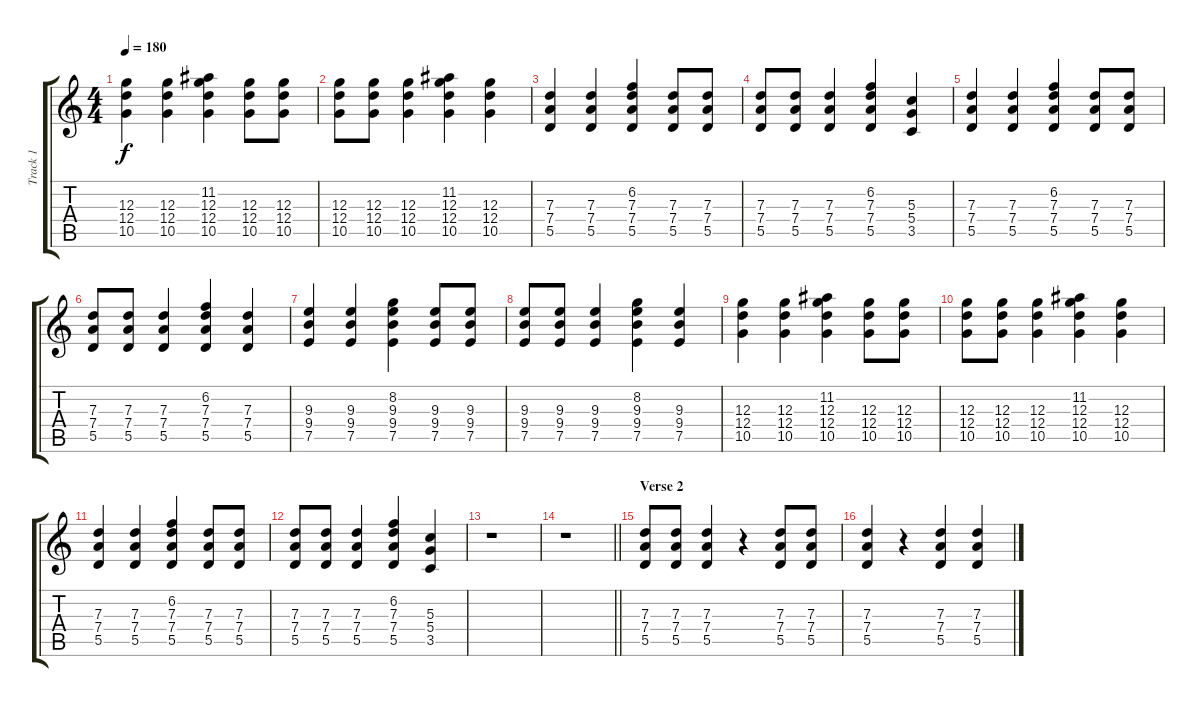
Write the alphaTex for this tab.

\track ("Track 1" "Track 1") {instrument overdrivenguitar}
\staff {score tabs}
\tuning (E4 B3 G3 D3 A2 E2) {hide}
\ts (4 4)
\tempo 180
\clef g2
\ks c
(12.3 12.4 10.5).4{dy f} (12.3 12.4 10.5).4 (11.2 12.3 12.4 10.5).4 (12.3 12.4 10.5).8 (12.3 12.4 10.5).8 |
(12.3 12.4 10.5).8 (12.3 12.4 10.5).8 (12.3 12.4 10.5).4 (11.2 12.3 12.4 10.5).4 (12.3 12.4 10.5).4 |
(7.3 7.4 5.5).4 (7.3 7.4 5.5).4 (6.2 7.3 7.4 5.5).4 (7.3 7.4 5.5).8 (7.3 7.4 5.5).8 |
(7.3 7.4 5.5).8 (7.3 7.4 5.5).8 (7.3 7.4 5.5).4 (6.2 7.3 7.4 5.5).4 (5.3 5.4 3.5).4 |
(7.3 7.4 5.5).4 (7.3 7.4 5.5).4 (6.2 7.3 7.4 5.5).4 (7.3 7.4 5.5).8 (7.3 7.4 5.5).8 |
(7.3 7.4 5.5).8 (7.3 7.4 5.5).8 (7.3 7.4 5.5).4 (6.2 7.3 7.4 5.5).4 (7.3 7.4 5.5).4 |
(9.3 9.4 7.5).4 (9.3 9.4 7.5).4 (8.2 9.3 9.4 7.5).4 (9.3 9.4 7.5).8 (9.3 9.4 7.5).8 |
(9.3 9.4 7.5).8 (9.3 9.4 7.5).8 (9.3 9.4 7.5).4 (8.2 9.3 9.4 7.5).4 (9.3 9.4 7.5).4 |
(12.3 12.4 10.5).4 (12.3 12.4 10.5).4 (11.2 12.3 12.4 10.5).4 (12.3 12.4 10.5).8 (12.3 12.4 10.5).8 |
(12.3 12.4 10.5).8 (12.3 12.4 10.5).8 (12.3 12.4 10.5).4 (11.2 12.3 12.4 10.5).4 (12.3 12.4 10.5).4 |
(7.3 7.4 5.5).4 (7.3 7.4 5.5).4 (6.2 7.3 7.4 5.5).4 (7.3 7.4 5.5).8 (7.3 7.4 5.5).8 |
(7.3 7.4 5.5).8 (7.3 7.4 5.5).8 (7.3 7.4 5.5).4 (6.2 7.3 7.4 5.5).4 (5.3 5.4 3.5).4 |
r.1 |
\barLineRight lightlight
r.1 |
\section ("" "Verse 2")
(7.3 7.4 5.5).8 (7.3 7.4 5.5).8 (7.3 7.4 5.5).4 r.4 (7.3 7.4 5.5).8 (7.3 7.4 5.5).8 |
(7.3 7.4 5.5).4 r.4 (7.3 7.4 5.5).4 (7.3 7.4 5.5).4
